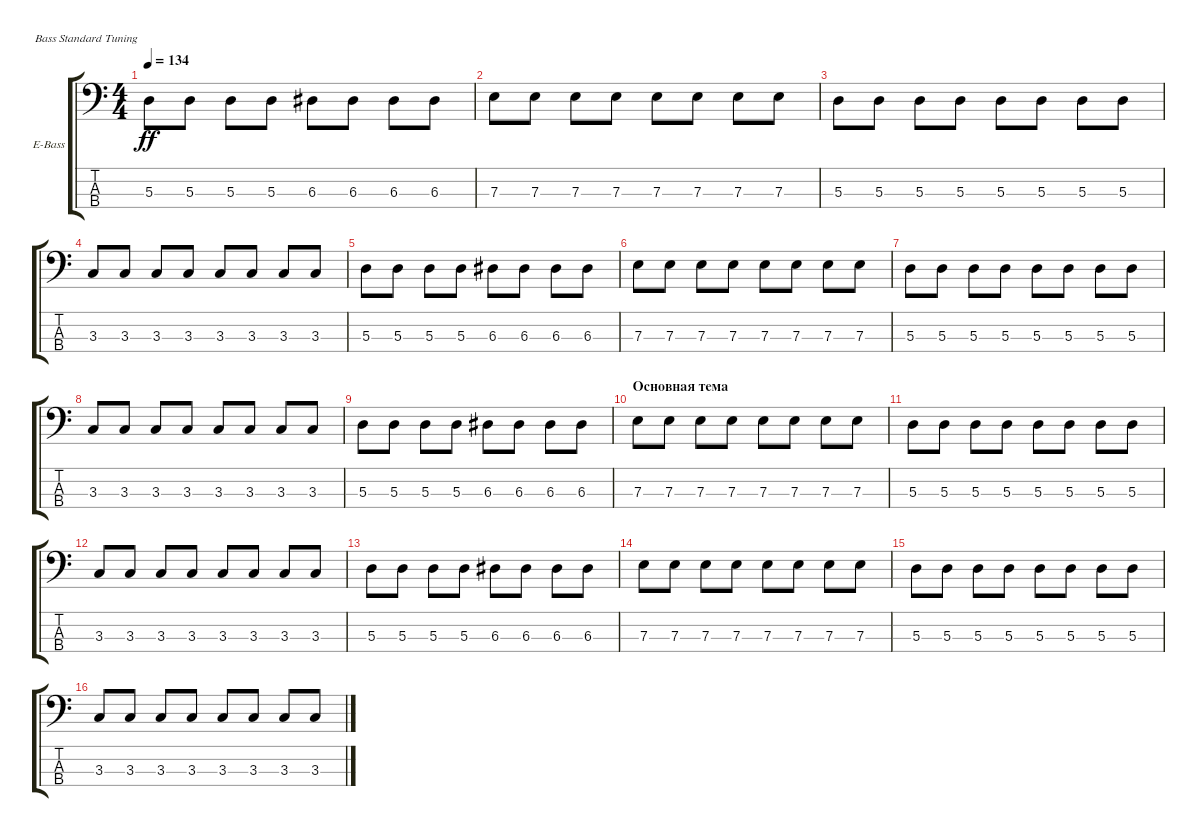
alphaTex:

\defaultSystemsLayout 4
\bracketExtendMode groupsimilarinstruments
\firstSystemTrackNameOrientation horizontal
\otherSystemsTrackNameOrientation horizontal
\track ("Electric Bass" "E-Bass") {instrument electricbassfinger}
\staff {score tabs}
\tuning (G2 D2 A1 E1)
\ts (4 4)
\tempo 134
\clef f4
\ks c
5.3.8{dy ff} 5.3.8 5.3.8 5.3.8 6.3.8 6.3.8 6.3.8 6.3.8 |
7.3.8 7.3.8 7.3.8 7.3.8 7.3.8 7.3.8 7.3.8 7.3.8 |
5.3.8 5.3.8 5.3.8 5.3.8 5.3.8 5.3.8 5.3.8 5.3.8 |
3.3.8 3.3.8 3.3.8 3.3.8 3.3.8 3.3.8 3.3.8 3.3.8 |
5.3.8 5.3.8 5.3.8 5.3.8 6.3.8 6.3.8 6.3.8 6.3.8 |
7.3.8 7.3.8 7.3.8 7.3.8 7.3.8 7.3.8 7.3.8 7.3.8 |
5.3.8 5.3.8 5.3.8 5.3.8 5.3.8 5.3.8 5.3.8 5.3.8 |
3.3.8 3.3.8 3.3.8 3.3.8 3.3.8 3.3.8 3.3.8 3.3.8 |
5.3.8 5.3.8 5.3.8 5.3.8 6.3.8 6.3.8 6.3.8 6.3.8 |
\section ("" "Основная тема")
7.3.8 7.3.8 7.3.8 7.3.8 7.3.8 7.3.8 7.3.8 7.3.8 |
5.3.8 5.3.8 5.3.8 5.3.8 5.3.8 5.3.8 5.3.8 5.3.8 |
3.3.8 3.3.8 3.3.8 3.3.8 3.3.8 3.3.8 3.3.8 3.3.8 |
5.3.8 5.3.8 5.3.8 5.3.8 6.3.8 6.3.8 6.3.8 6.3.8 |
7.3.8 7.3.8 7.3.8 7.3.8 7.3.8 7.3.8 7.3.8 7.3.8 |
5.3.8 5.3.8 5.3.8 5.3.8 5.3.8 5.3.8 5.3.8 5.3.8 |
3.3.8 3.3.8 3.3.8 3.3.8 3.3.8 3.3.8 3.3.8 3.3.8
